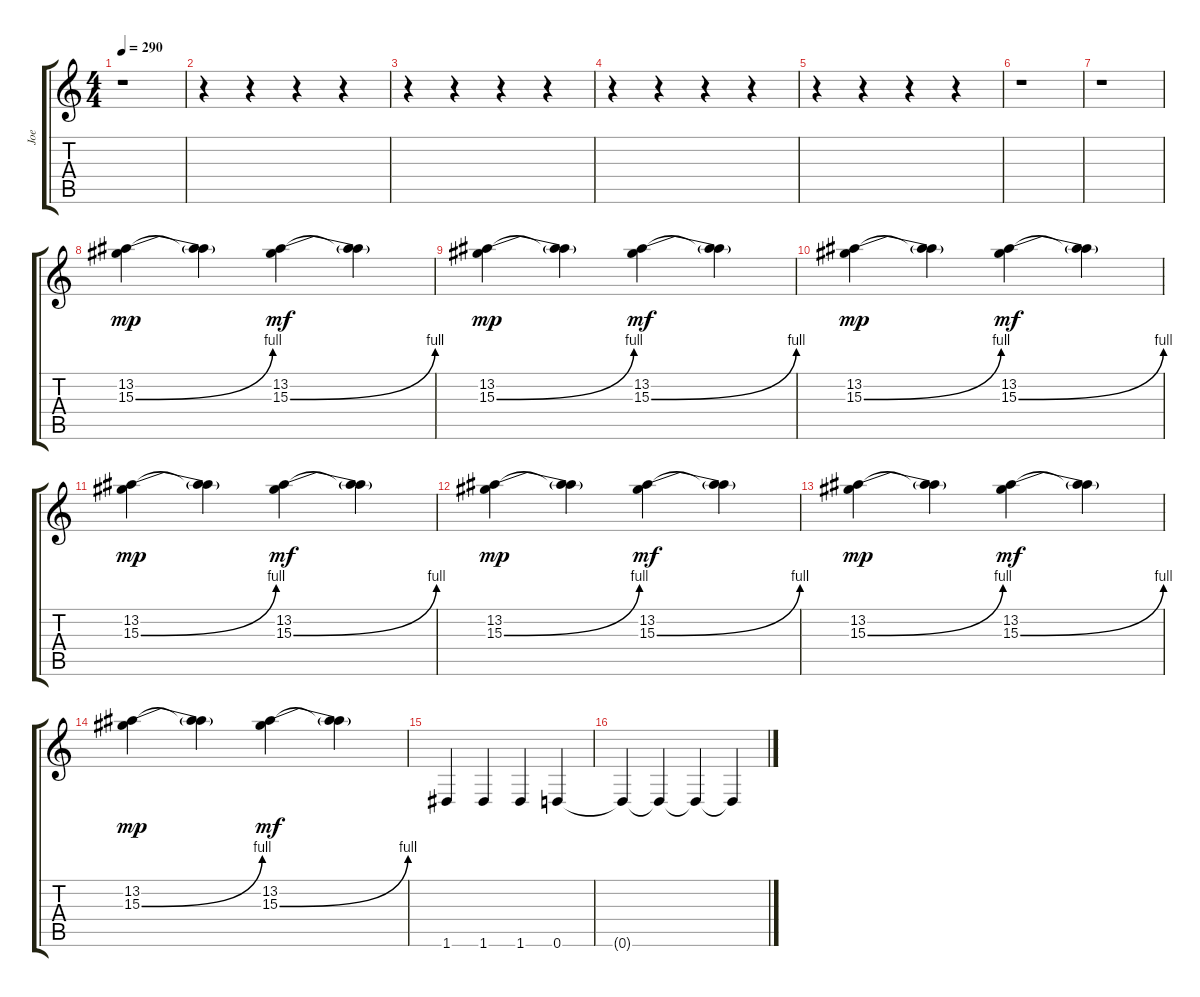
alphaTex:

\track ("Joe" "Joe") {instrument distortionguitar}
\staff {score tabs}
\tuning (D4 A3 F3 C3 G2 D2) {hide}
\ts (4 4)
\tempo 290
\clef g2
\ks c
r.1{dy mf} |
r.4 r.4 r.4 r.4 |
r.4 r.4 r.4 r.4 |
r.4 r.4 r.4 r.4 |
r.4 r.4 r.4 r.4 |
r.1 |
r.1 |
(13.2 15.3{be (bend 0 0 60 4)}).4{dy mp} (13.2{t} 15.3{t}).4 (13.2 15.3{be (bend 0 0 60 4)}).4{dy mf} (13.2{t} 15.3{t}).4 |
(13.2 15.3{be (bend 0 0 60 4)}).4{dy mp} (13.2{t} 15.3{t}).4 (13.2 15.3{be (bend 0 0 60 4)}).4{dy mf} (13.2{t} 15.3{t}).4 |
(13.2 15.3{be (bend 0 0 60 4)}).4{dy mp} (13.2{t} 15.3{t}).4 (13.2 15.3{be (bend 0 0 60 4)}).4{dy mf} (13.2{t} 15.3{t}).4 |
(13.2 15.3{be (bend 0 0 60 4)}).4{dy mp} (13.2{t} 15.3{t}).4 (13.2 15.3{be (bend 0 0 60 4)}).4{dy mf} (13.2{t} 15.3{t}).4 |
(13.2 15.3{be (bend 0 0 60 4)}).4{dy mp} (13.2{t} 15.3{t}).4 (13.2 15.3{be (bend 0 0 60 4)}).4{dy mf} (13.2{t} 15.3{t}).4 |
(13.2 15.3{be (bend 0 0 60 4)}).4{dy mp} (13.2{t} 15.3{t}).4 (13.2 15.3{be (bend 0 0 60 4)}).4{dy mf} (13.2{t} 15.3{t}).4 |
(13.2 15.3{be (bend 0 0 60 4)}).4{dy mp} (13.2{t} 15.3{t}).4 (13.2 15.3{be (bend 0 0 60 4)}).4{dy mf} (13.2{t} 15.3{t}).4 |
1.6.4 1.6.4 1.6.4 0.6.4 |
0.6{t}.4 0.6{t}.4 0.6{t}.4 0.6{t}.4
